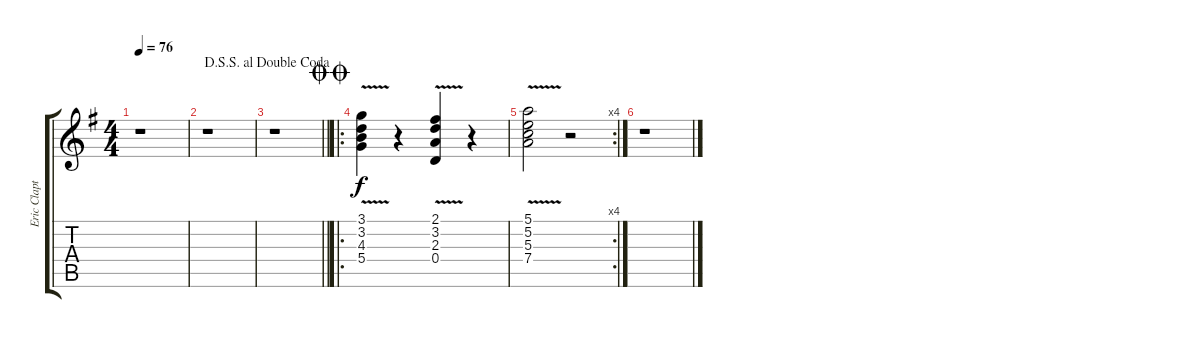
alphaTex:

\track ("Eric Clapton (Clean Gtr.)" "Eric Clapt") {instrument electricguitarclean}
\staff {score tabs}
\tuning (E4 B3 G3 D3 A2 E2) {hide}
\ts (4 4)
\tempo 76
\clef g2
\ks g
r.1{dy f} |
r.1 |
\jump dalsegnosegnoaldoublecoda
\barLineRight lightlight
r.1 |
\ro
\jump doublecoda
(3.1{v} 3.2{v} 4.3{v} 5.4{v}).4 r.4 (2.1{v} 3.2{v} 2.3{v} 0.4{v}).4 r.4 |
\rc 4
(5.1{v} 5.2{v} 5.3{v} 7.4{v}).2 r.2 |
r.1
